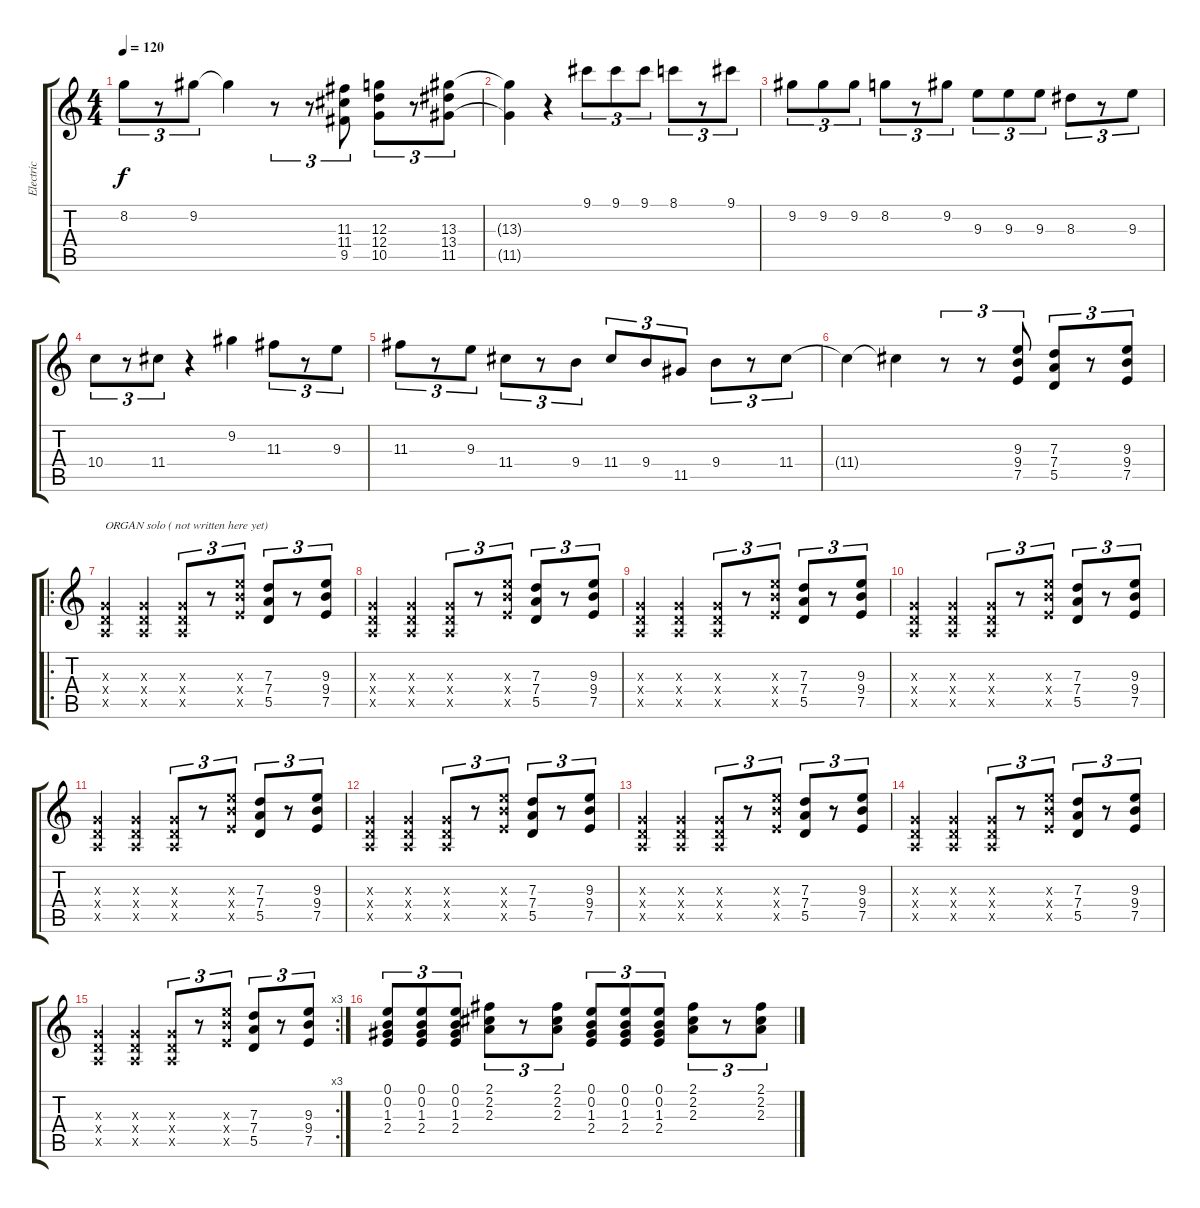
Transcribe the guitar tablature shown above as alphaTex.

\track (" Electric Guitar" " Electric ") {instrument overdrivenguitar}
\staff {score tabs}
\tuning (E4 B3 G3 D3 A2 E2) {hide}
\ts (4 4)
\tempo 120
\clef g2
\ks c
8.2.8{tu (3 2) dy f} r.8{tu (3 2)} 9.2.8{tu (3 2)} 9.2{t}.4 r.8{tu (3 2)} r.8{tu (3 2)} (11.3 11.4 9.5).8{tu (3 2)} (12.3 12.4 10.5).8{tu (3 2)} r.8{tu (3 2)} (13.3 13.4 11.5).8{tu (3 2)} |
(13.3{t} 11.5{t}).4 r.4 9.1.8{tu (3 2)} 9.1.8{tu (3 2)} 9.1.8{tu (3 2)} 8.1.8{tu (3 2)} r.8{tu (3 2)} 9.1.8{tu (3 2)} |
9.2.8{tu (3 2)} 9.2.8{tu (3 2)} 9.2.8{tu (3 2)} 8.2.8{tu (3 2)} r.8{tu (3 2)} 9.2.8{tu (3 2)} 9.3.8{tu (3 2)} 9.3.8{tu (3 2)} 9.3.8{tu (3 2)} 8.3.8{tu (3 2)} r.8{tu (3 2)} 9.3.8{tu (3 2)} |
10.4.8{tu (3 2)} r.8{tu (3 2)} 11.4.8{tu (3 2)} r.4 9.2.4 11.3.8{tu (3 2)} r.8{tu (3 2)} 9.3.8{tu (3 2)} |
11.3.8{tu (3 2)} r.8{tu (3 2)} 9.3.8{tu (3 2)} 11.4.8{tu (3 2)} r.8{tu (3 2)} 9.4.8{tu (3 2)} 11.4.8{tu (3 2)} 9.4.8{tu (3 2)} 11.5.8{tu (3 2)} 9.4.8{tu (3 2)} r.8{tu (3 2)} 11.4.8{tu (3 2)} |
11.4{t}.4 11.4{t}.4 r.8{tu (3 2)} r.8{tu (3 2)} (9.3 9.4 7.5).8{tu (3 2)} (7.3 7.4 5.5).8{tu (3 2)} r.8{tu (3 2)} (9.3 9.4 7.5).8{tu (3 2)} |
\ro
(0.3{x} 0.4{x} 0.5{x}).4{txt "ORGAN solo ( not written here yet)"} (0.3{x} 0.4{x} 0.5{x}).4 (0.3{x} 0.4{x} 0.5{x}).8{tu (3 2)} r.8{tu (3 2)} (9.3{x} 9.4{x} 7.5{x}).8{tu (3 2)} (7.3 7.4 5.5).8{tu (3 2)} r.8{tu (3 2)} (9.3 9.4 7.5).8{tu (3 2)} |
(0.3{x} 0.4{x} 0.5{x}).4 (0.3{x} 0.4{x} 0.5{x}).4 (0.3{x} 0.4{x} 0.5{x}).8{tu (3 2)} r.8{tu (3 2)} (9.3{x} 9.4{x} 7.5{x}).8{tu (3 2)} (7.3 7.4 5.5).8{tu (3 2)} r.8{tu (3 2)} (9.3 9.4 7.5).8{tu (3 2)} |
(0.3{x} 0.4{x} 0.5{x}).4 (0.3{x} 0.4{x} 0.5{x}).4 (0.3{x} 0.4{x} 0.5{x}).8{tu (3 2)} r.8{tu (3 2)} (9.3{x} 9.4{x} 7.5{x}).8{tu (3 2)} (7.3 7.4 5.5).8{tu (3 2)} r.8{tu (3 2)} (9.3 9.4 7.5).8{tu (3 2)} |
(0.3{x} 0.4{x} 0.5{x}).4 (0.3{x} 0.4{x} 0.5{x}).4 (0.3{x} 0.4{x} 0.5{x}).8{tu (3 2)} r.8{tu (3 2)} (9.3{x} 9.4{x} 7.5{x}).8{tu (3 2)} (7.3 7.4 5.5).8{tu (3 2)} r.8{tu (3 2)} (9.3 9.4 7.5).8{tu (3 2)} |
(0.3{x} 0.4{x} 0.5{x}).4 (0.3{x} 0.4{x} 0.5{x}).4 (0.3{x} 0.4{x} 0.5{x}).8{tu (3 2)} r.8{tu (3 2)} (9.3{x} 9.4{x} 7.5{x}).8{tu (3 2)} (7.3 7.4 5.5).8{tu (3 2)} r.8{tu (3 2)} (9.3 9.4 7.5).8{tu (3 2)} |
(0.3{x} 0.4{x} 0.5{x}).4 (0.3{x} 0.4{x} 0.5{x}).4 (0.3{x} 0.4{x} 0.5{x}).8{tu (3 2)} r.8{tu (3 2)} (9.3{x} 9.4{x} 7.5{x}).8{tu (3 2)} (7.3 7.4 5.5).8{tu (3 2)} r.8{tu (3 2)} (9.3 9.4 7.5).8{tu (3 2)} |
(0.3{x} 0.4{x} 0.5{x}).4 (0.3{x} 0.4{x} 0.5{x}).4 (0.3{x} 0.4{x} 0.5{x}).8{tu (3 2)} r.8{tu (3 2)} (9.3{x} 9.4{x} 7.5{x}).8{tu (3 2)} (7.3 7.4 5.5).8{tu (3 2)} r.8{tu (3 2)} (9.3 9.4 7.5).8{tu (3 2)} |
(0.3{x} 0.4{x} 0.5{x}).4 (0.3{x} 0.4{x} 0.5{x}).4 (0.3{x} 0.4{x} 0.5{x}).8{tu (3 2)} r.8{tu (3 2)} (9.3{x} 9.4{x} 7.5{x}).8{tu (3 2)} (7.3 7.4 5.5).8{tu (3 2)} r.8{tu (3 2)} (9.3 9.4 7.5).8{tu (3 2)} |
\rc 3
(0.3{x} 0.4{x} 0.5{x}).4 (0.3{x} 0.4{x} 0.5{x}).4 (0.3{x} 0.4{x} 0.5{x}).8{tu (3 2)} r.8{tu (3 2)} (9.3{x} 9.4{x} 7.5{x}).8{tu (3 2)} (7.3 7.4 5.5).8{tu (3 2)} r.8{tu (3 2)} (9.3 9.4 7.5).8{tu (3 2)} |
(0.1 0.2 1.3 2.4).8{tu (3 2)} (0.1 0.2 1.3 2.4).8{tu (3 2)} (0.1 0.2 1.3 2.4).8{tu (3 2)} (2.1 2.2 2.3).8{tu (3 2)} r.8{tu (3 2)} (2.1 2.2 2.3).8{tu (3 2)} (0.1 0.2 1.3 2.4).8{tu (3 2)} (0.1 0.2 1.3 2.4).8{tu (3 2)} (0.1 0.2 1.3 2.4).8{tu (3 2)} (2.1 2.2 2.3).8{tu (3 2)} r.8{tu (3 2)} (2.1 2.2 2.3).8{tu (3 2)}
